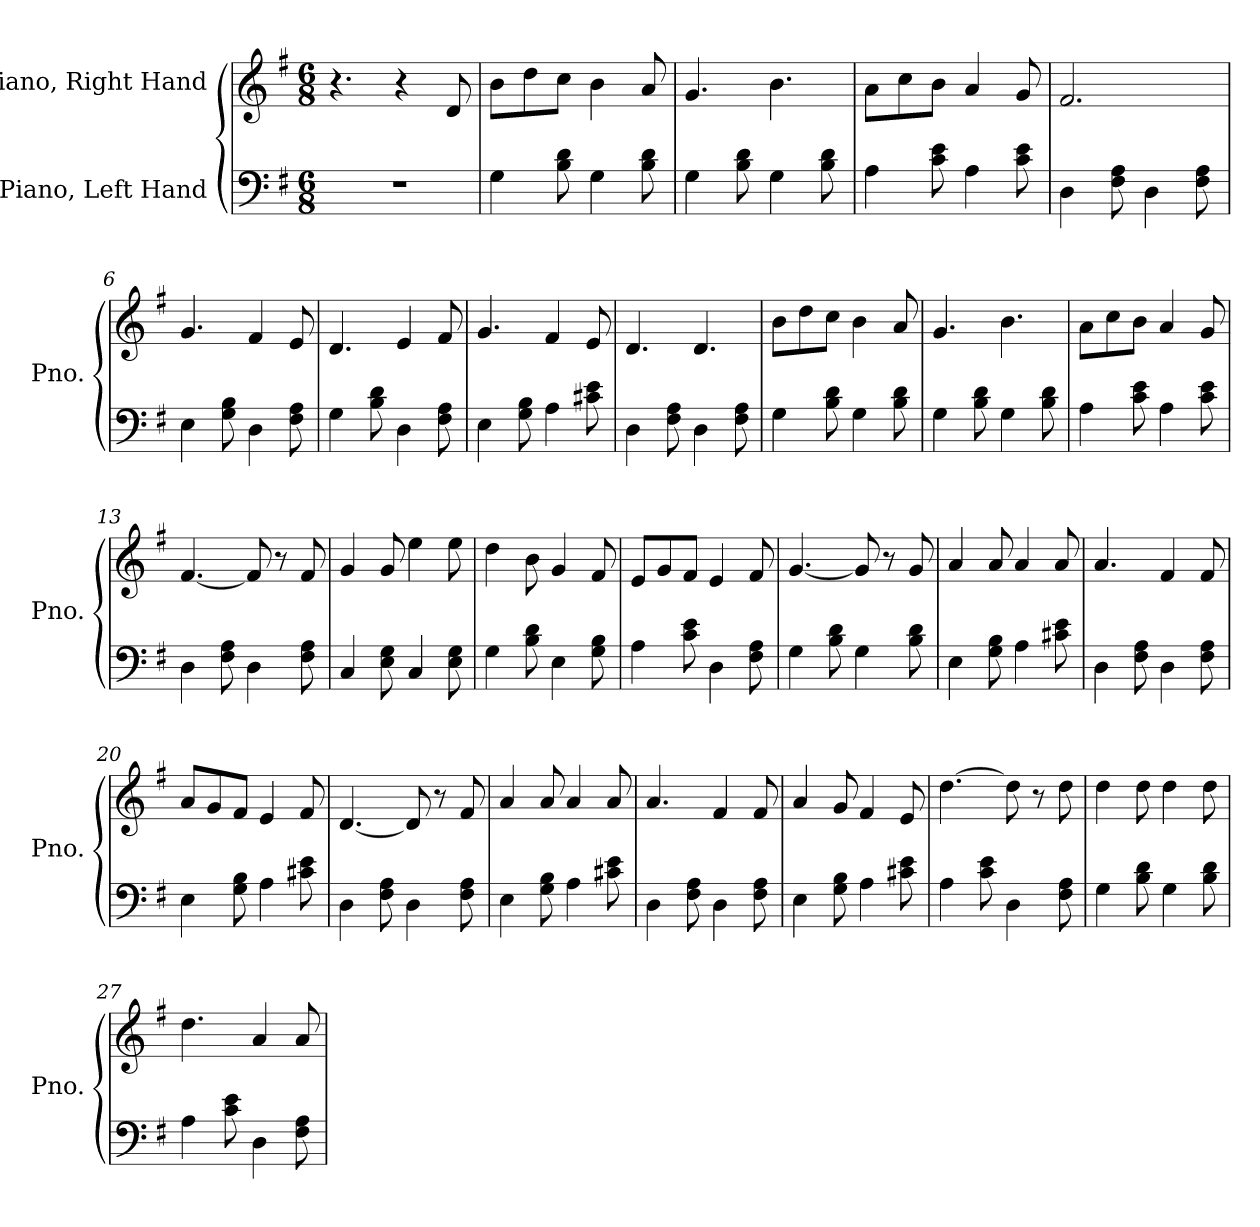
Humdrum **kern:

**kern	**kern
*part2	*part1
*staff2	*staff1
*I"Piano, Left Hand	*I"Piano, Right Hand
*I'Pno.	*I'Pno.
*clefF4	*clefG2
*k[f#]	*k[f#]
*M6/8	*M6/8
*MM130	*MM130
=1	=1
2.r	4.r
.	4r
.	8d/
=2	=2
4G\	8b\L
.	8dd\
8B\ 8d\	8cc\J
4G\	4b\
8B\ 8d\	8a/
=3	=3
4G\	4.g/
8B\ 8d\	.
4G\	4.b\
8B\ 8d\	.
=4	=4
4A\	8a\L
.	8cc\
8c\ 8e\	8b\J
4A\	4a/
8c\ 8e\	8g/
=5	=5
4D\	2.f#/
8F#\ 8A\	.
4D\	.
8F#\ 8A\	.
=6	=6
4E\	4.g/
8G\ 8B\	.
4D\	4f#/
8F#\ 8A\	8e/
!!LO:LB:g=z
=7	=7
4G\	4.d/
8B\ 8d\	.
4D\	4e/
8F#\ 8A\	8f#/
=8	=8
4E\	4.g/
8G\ 8B\	.
4A\	4f#/
8c#X\ 8e\	8e/
=9	=9
4D\	4.d/
8F#\ 8A\	.
4D\	4.d/
8F#\ 8A\	.
=10	=10
4G\	8b\L
.	8dd\
8B\ 8d\	8cc\J
4G\	4b\
8B\ 8d\	8a/
=11	=11
4G\	4.g/
8B\ 8d\	.
4G\	4.b\
8B\ 8d\	.
=12	=12
4A\	8a\L
.	8cc\
8c\ 8e\	8b\J
4A\	4a/
8c\ 8e\	8g/
=13	=13
4D\	[4.f#/
8F#\ 8A\	.
4D\	8f#/]
.	8r
8F#\ 8A\	8f#/
!!LO:LB:g=z
=14	=14
4C/	4g/
8E\ 8G\	8g/
4C/	4ee\
8E\ 8G\	8ee\
=15	=15
4G\	4dd\
8B\ 8d\	8b\
4E\	4g/
8G\ 8B\	8f#/
=16	=16
4A\	8e/L
.	8g/
8c\ 8e\	8f#/J
4D\	4e/
8F#\ 8A\	8f#/
=17	=17
4G\	[4.g/
8B\ 8d\	.
4G\	8g/]
.	8r
8B\ 8d\	8g/
=18	=18
4E\	4a/
8G\ 8B\	8a/
4A\	4a/
8c#X\ 8e\	8a/
=19	=19
4D\	4.a/
8F#\ 8A\	.
4D\	4f#/
8F#\ 8A\	8f#/
!!LO:LB:g=z
=20	=20
4E\	8a/L
.	8g/
8G\ 8B\	8f#/J
4A\	4e/
8c#X\ 8e\	8f#/
=21	=21
4D\	[4.d/
8F#\ 8A\	.
4D\	8d/]
.	8r
8F#\ 8A\	8f#/
=22	=22
4E\	4a/
8G\ 8B\	8a/
4A\	4a/
8c#X\ 8e\	8a/
=23	=23
4D\	4.a/
8F#\ 8A\	.
4D\	4f#/
8F#\ 8A\	8f#/
=24	=24
4E\	4a/
8G\ 8B\	8g/
4A\	4f#/
8c#X\ 8e\	8e/
=25	=25
4A\	[4.dd\
8c\ 8e\	.
4D\	8dd\]
.	8r
8F#\ 8A\	8dd\
!!LO:LB:g=z
=26	=26
4G\	4dd\
8B\ 8d\	8dd\
4G\	4dd\
8B\ 8d\	8dd\
=27	=27
4A\	4.dd\
8c\ 8e\	.
4D\	4a/
8F#\ 8A\	8a/
=	=
*-	*-
